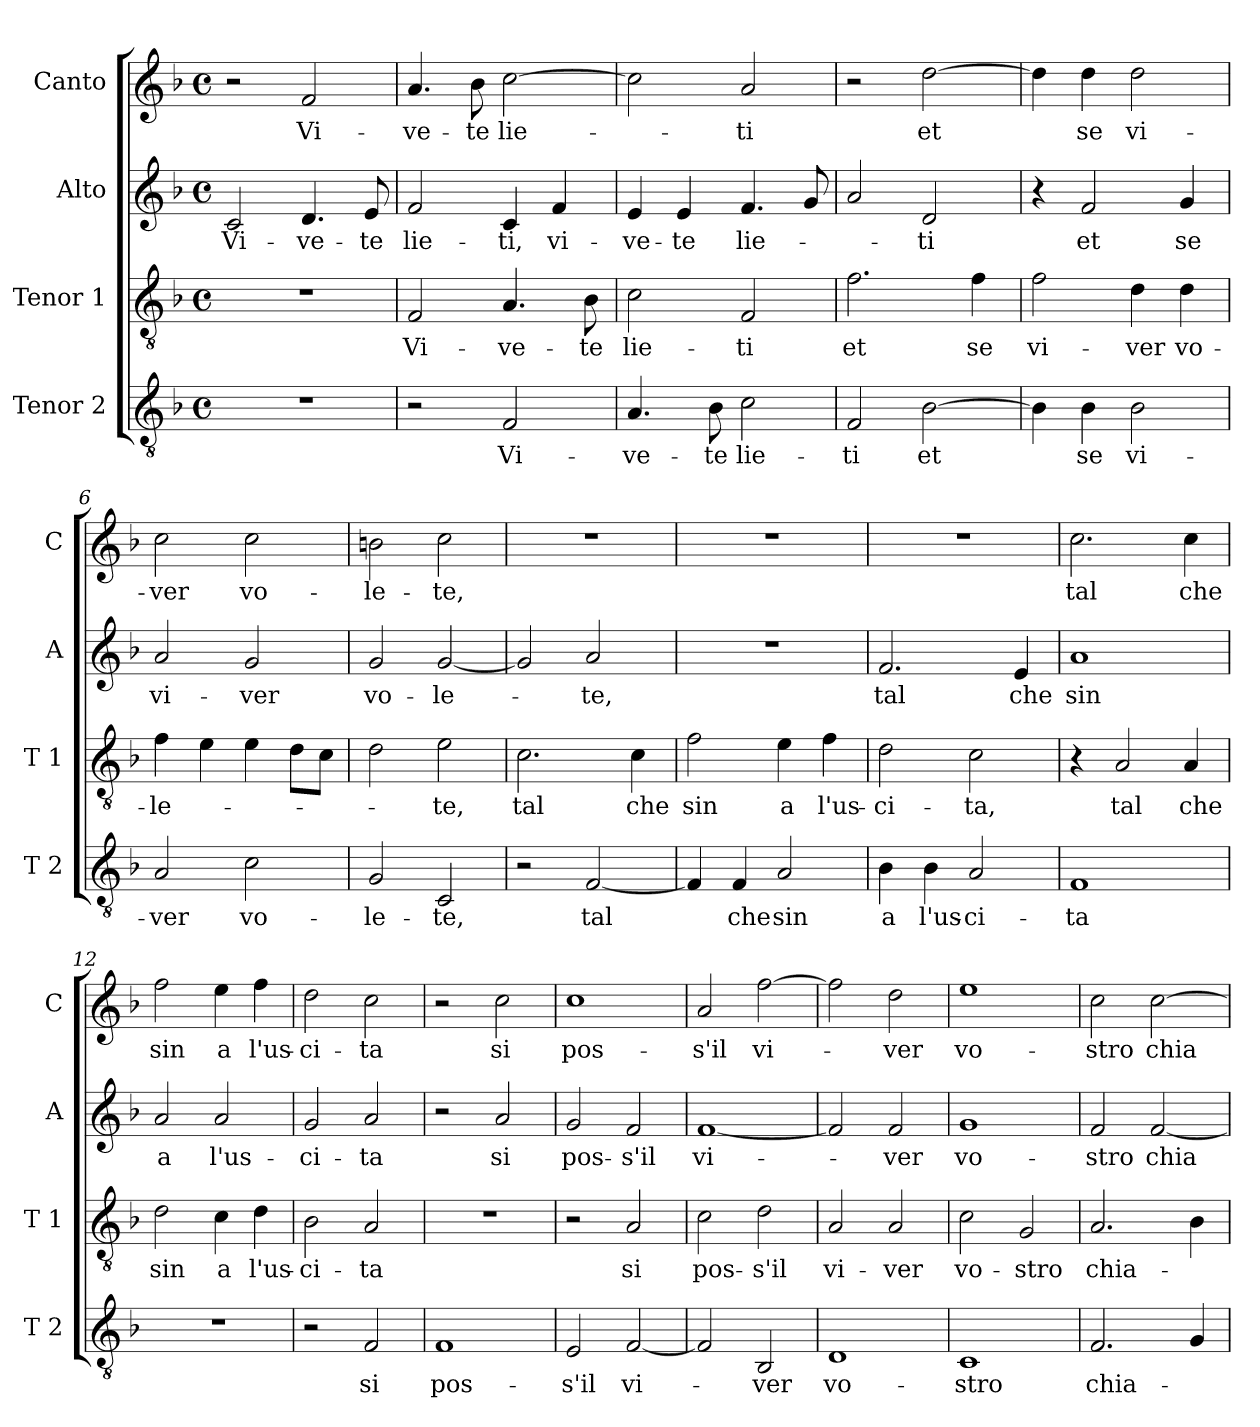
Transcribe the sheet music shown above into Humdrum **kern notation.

**kern	**text	**kern	**text	**kern	**text	**kern	**text
*part4	*part4	*part3	*part3	*part2	*part2	*part1	*part1
*staff4	*staff4	*staff3	*staff3	*staff2	*staff2	*staff1	*staff1
*I"Tenor 2	*	*I"Tenor 1	*	*I"Alto	*	*I"Canto	*
*I'T 2	*	*I'T 1	*	*I'A	*	*I'C	*
*clefGv2	*	*clefGv2	*	*clefG2	*	*clefG2	*
*k[b-]	*	*k[b-]	*	*k[b-]	*	*k[b-]	*
*F:	*	*F:	*	*F:	*	*F:	*
*M4/4	*	*M4/4	*	*M4/4	*	*M4/4	*
*met(c)	*	*met(c)	*	*met(c)	*	*met(c)	*
=1	=1	=1	=1	=1	=1	=1	=1
!	!	!	!	!	!LO:LY:b	!	!
1r	.	1r	.	2c/	Vi-	2r	.
!	!	!	!	!	!LO:LY:b	!	!LO:LY:b
.	.	.	.	4.d/	-ve-	2f/	Vi-
!	!	!	!	!	!LO:LY:b	!	!
.	.	.	.	8e/	-te	.	.
=2	=2	=2	=2	=2	=2	=2	=2
!	!	!	!LO:LY:b	!	!LO:LY:b	!	!LO:LY:b
2r	.	2F/	Vi-	2f/	lie-	4.a/	-ve-
!	!	!	!	!	!	!	!LO:LY:b
.	.	.	.	.	.	8b-\	-te
!	!LO:LY:b	!	!LO:LY:b	!	!LO:LY:b	!	!LO:LY:b
2F/	Vi-	4.A/	-ve-	4c/	-ti,	[2cc\	lie-
!	!	!	!	!	!LO:LY:b	!	!
.	.	.	.	4f/	vi-	.	.
!	!	!	!LO:LY:b	!	!	!	!
.	.	8B-\	-te	.	.	.	.
=3	=3	=3	=3	=3	=3	=3	=3
!	!LO:LY:b	!	!LO:LY:b	!	!LO:LY:b	!	!
4.A/	-ve-	2c\	lie-	4e/	-ve-	2cc\]	.
!	!	!	!	!	!LO:LY:b	!	!
.	.	.	.	4e/	-te	.	.
!	!LO:LY:b	!	!	!	!	!	!
8B-\	-te	.	.	.	.	.	.
!	!LO:LY:b	!	!LO:LY:b	!	!LO:LY:b	!	!LO:LY:b
2c\	lie-	2F/	-ti	4.f/	lie-	2a/	-ti
.	.	.	.	8g/	.	.	.
=4	=4	=4	=4	=4	=4	=4	=4
!	!LO:LY:b	!	!LO:LY:b	!	!	!	!
2F/	-ti	2.f\	et	2a/	.	2r	.
!	!LO:LY:b	!	!	!	!LO:LY:b	!	!LO:LY:b
[2B-\	et	.	.	2d/	-ti	[2dd\	et
!	!	!	!LO:LY:b	!	!	!	!
.	.	4f\	se	.	.	.	.
=5	=5	=5	=5	=5	=5	=5	=5
!	!	!	!LO:LY:b	!	!	!	!
4B-\]	.	2f\	vi-	4r	.	4dd\]	.
!	!LO:LY:b	!	!	!	!LO:LY:b	!	!LO:LY:b
4B-\	se	.	.	2f/	et	4dd\	se
!	!LO:LY:b	!	!LO:LY:b	!	!	!	!LO:LY:b
2B-\	vi-	4d\	-ver	.	.	2dd\	vi-
!	!	!	!LO:LY:b	!	!LO:LY:b	!	!
.	.	4d\	vo-	4g/	se	.	.
!!LO:LB:g=z
=6	=6	=6	=6	=6	=6	=6	=6
!	!LO:LY:b	!	!LO:LY:b	!	!LO:LY:b	!	!LO:LY:b
2A/	-ver	4f\	-le-	2a/	vi-	2cc\	-ver
.	.	4e\	.	.	.	.	.
!	!LO:LY:b	!	!	!	!LO:LY:b	!	!LO:LY:b
2c\	vo-	4e\	.	2g/	-ver	2cc\	vo-
.	.	8d\L	.	.	.	.	.
.	.	8c\J	.	.	.	.	.
=7	=7	=7	=7	=7	=7	=7	=7
!	!LO:LY:b	!	!	!	!LO:LY:b	!	!LO:LY:b
2G/	-le-	2d\	.	2g/	vo-	2bn\	-le-
!	!LO:LY:b	!	!LO:LY:b	!	!LO:LY:b	!	!LO:LY:b
2C/	-te,	2e\	-te,	[2g/	-le-	2cc\	-te,
=8	=8	=8	=8	=8	=8	=8	=8
!	!	!	!LO:LY:b	!	!	!	!
2r	.	2.c\	tal	2g/]	.	1r	.
!	!LO:LY:b	!	!	!	!LO:LY:b	!	!
[2F/	tal	.	.	2a/	-te,	.	.
!	!	!	!LO:LY:b	!	!	!	!
.	.	4c\	che	.	.	.	.
=9	=9	=9	=9	=9	=9	=9	=9
!	!	!	!LO:LY:b	!	!	!	!
4F/]	.	2f\	sin	1r	.	1r	.
!	!LO:LY:b	!	!	!	!	!	!
4F/	che	.	.	.	.	.	.
!	!LO:LY:b	!	!LO:LY:b	!	!	!	!
2A/	sin	4e\	a	.	.	.	.
!	!	!	!LO:LY:b	!	!	!	!
.	.	4f\	l'us-	.	.	.	.
=10	=10	=10	=10	=10	=10	=10	=10
!	!LO:LY:b	!	!LO:LY:b	!	!LO:LY:b	!	!
4B-\	a	2d\	-ci-	2.f/	tal	1r	.
!	!LO:LY:b	!	!	!	!	!	!
4B-\	l'us-	.	.	.	.	.	.
!	!LO:LY:b	!	!LO:LY:b	!	!	!	!
2A/	-ci-	2c\	-ta,	.	.	.	.
!	!	!	!	!	!LO:LY:b	!	!
.	.	.	.	4e/	che	.	.
=11	=11	=11	=11	=11	=11	=11	=11
!	!LO:LY:b	!	!	!	!LO:LY:b	!	!LO:LY:b
1F	-ta	4r	.	1a	sin	2.cc\	tal
!	!	!	!LO:LY:b	!	!	!	!
.	.	2A/	tal	.	.	.	.
!	!	!	!LO:LY:b	!	!	!	!LO:LY:b
.	.	4A/	che	.	.	4cc\	che
!!LO:LB:g=z
=12	=12	=12	=12	=12	=12	=12	=12
!	!	!	!LO:LY:b	!	!LO:LY:b	!	!LO:LY:b
1r	.	2d\	sin	2a/	a	2ff\	sin
!	!	!	!LO:LY:b	!	!LO:LY:b	!	!LO:LY:b
.	.	4c\	a	2a/	l'us-	4ee\	a
!	!	!	!LO:LY:b	!	!	!	!LO:LY:b
.	.	4d\	l'us-	.	.	4ff\	l'us-
=13	=13	=13	=13	=13	=13	=13	=13
!	!	!	!LO:LY:b	!	!LO:LY:b	!	!LO:LY:b
2r	.	2B-\	-ci-	2g/	-ci-	2dd\	-ci-
!	!LO:LY:b	!	!LO:LY:b	!	!LO:LY:b	!	!LO:LY:b
2F/	si	2A/	-ta	2a/	-ta	2cc\	-ta
=14	=14	=14	=14	=14	=14	=14	=14
!	!LO:LY:b	!	!	!	!	!	!
1F	pos-	1r	.	2r	.	2r	.
!	!	!	!	!	!LO:LY:b	!	!LO:LY:b
.	.	.	.	2a/	si	2cc\	si
=15	=15	=15	=15	=15	=15	=15	=15
!	!LO:LY:b	!	!	!	!LO:LY:b	!	!LO:LY:b
2E/	-s'il	2r	.	2g/	pos-	1cc	pos-
!	!LO:LY:b	!	!LO:LY:b	!	!LO:LY:b	!	!
[2F/	vi-	2A/	si	2f/	-s'il	.	.
=16	=16	=16	=16	=16	=16	=16	=16
!	!	!	!LO:LY:b	!	!LO:LY:b	!	!LO:LY:b
2F/]	.	2c\	pos-	[1f	vi-	2a/	-s'il
!	!LO:LY:b	!	!LO:LY:b	!	!	!	!LO:LY:b
2BB-/	-ver	2d\	-s'il	.	.	[2ff\	vi-
=17	=17	=17	=17	=17	=17	=17	=17
!	!LO:LY:b	!	!LO:LY:b	!	!	!	!
1D	vo-	2A/	vi-	2f/]	.	2ff\]	.
!	!	!	!LO:LY:b	!	!LO:LY:b	!	!LO:LY:b
.	.	2A/	-ver	2f/	-ver	2dd\	-ver
=18	=18	=18	=18	=18	=18	=18	=18
!	!LO:LY:b	!	!LO:LY:b	!	!LO:LY:b	!	!LO:LY:b
1C	-stro	2c\	vo-	1g	vo-	1ee	vo-
!	!	!	!LO:LY:b	!	!	!	!
.	.	2G/	-stro	.	.	.	.
!!LO:PB:g=z
=19	=19	=19	=19	=19	=19	=19	=19
!	!LO:LY:b	!	!LO:LY:b	!	!LO:LY:b	!	!LO:LY:b
2.F/	chia-	2.A/	chia-	2f/	-stro	2cc\	-stro
!	!	!	!	!	!LO:LY:b	!	!LO:LY:b
.	.	.	.	[2f/	chia-	[2cc\	chia-
4G/	.	4B-\	.	.	.	.	.
=	=	=	=	=	=	=	=
*-	*-	*-	*-	*-	*-	*-	*-
